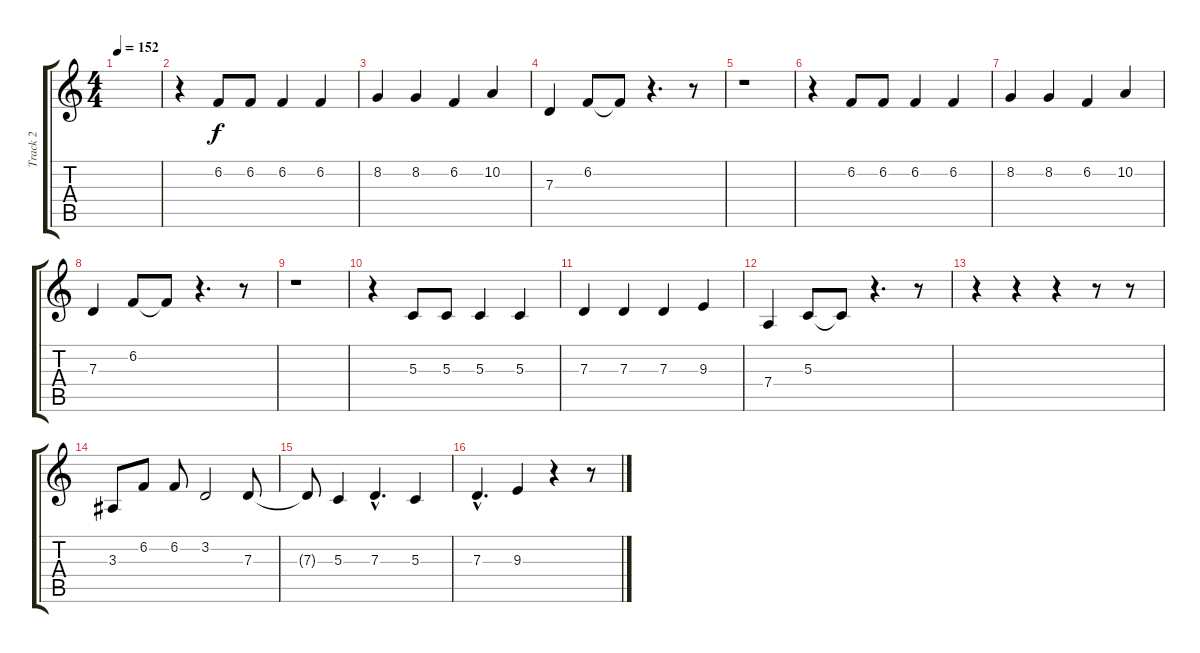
\track ("Track 2" "Track 2") {instrument choiraahs}
\staff {score tabs}
\tuning (E4 B3 G3 D3 A2 E2) {hide}
\ts (4 4)
\tempo 152
\clef g2
\ks c
|
r.4 6.2.8 6.2.8 6.2.4 6.2.4 |
8.2.4 8.2.4 6.2.4 10.2.4 |
7.3.4 6.2.8 6.2{t}.8 r.4{d} r.8 |
r.1 |
r.4 6.2.8 6.2.8 6.2.4 6.2.4 |
8.2.4 8.2.4 6.2.4 10.2.4 |
7.3.4 6.2.8 6.2{t}.8 r.4{d} r.8 |
r.1 |
r.4 5.3.8 5.3.8 5.3.4 5.3.4 |
7.3.4 7.3.4 7.3.4 9.3.4 |
7.4.4 5.3.8 5.3{t}.8 r.4{d} r.8 |
r.4 r.4 r.4 r.8 r.8 |
3.3.8 6.2.8 6.2.8 3.2.2 7.3.8 |
7.3{t}.8 5.3.4 7.3{hac}.4{d} 5.3.4 |
7.3{hac}.4{d} 9.3.4 r.4 r.8
